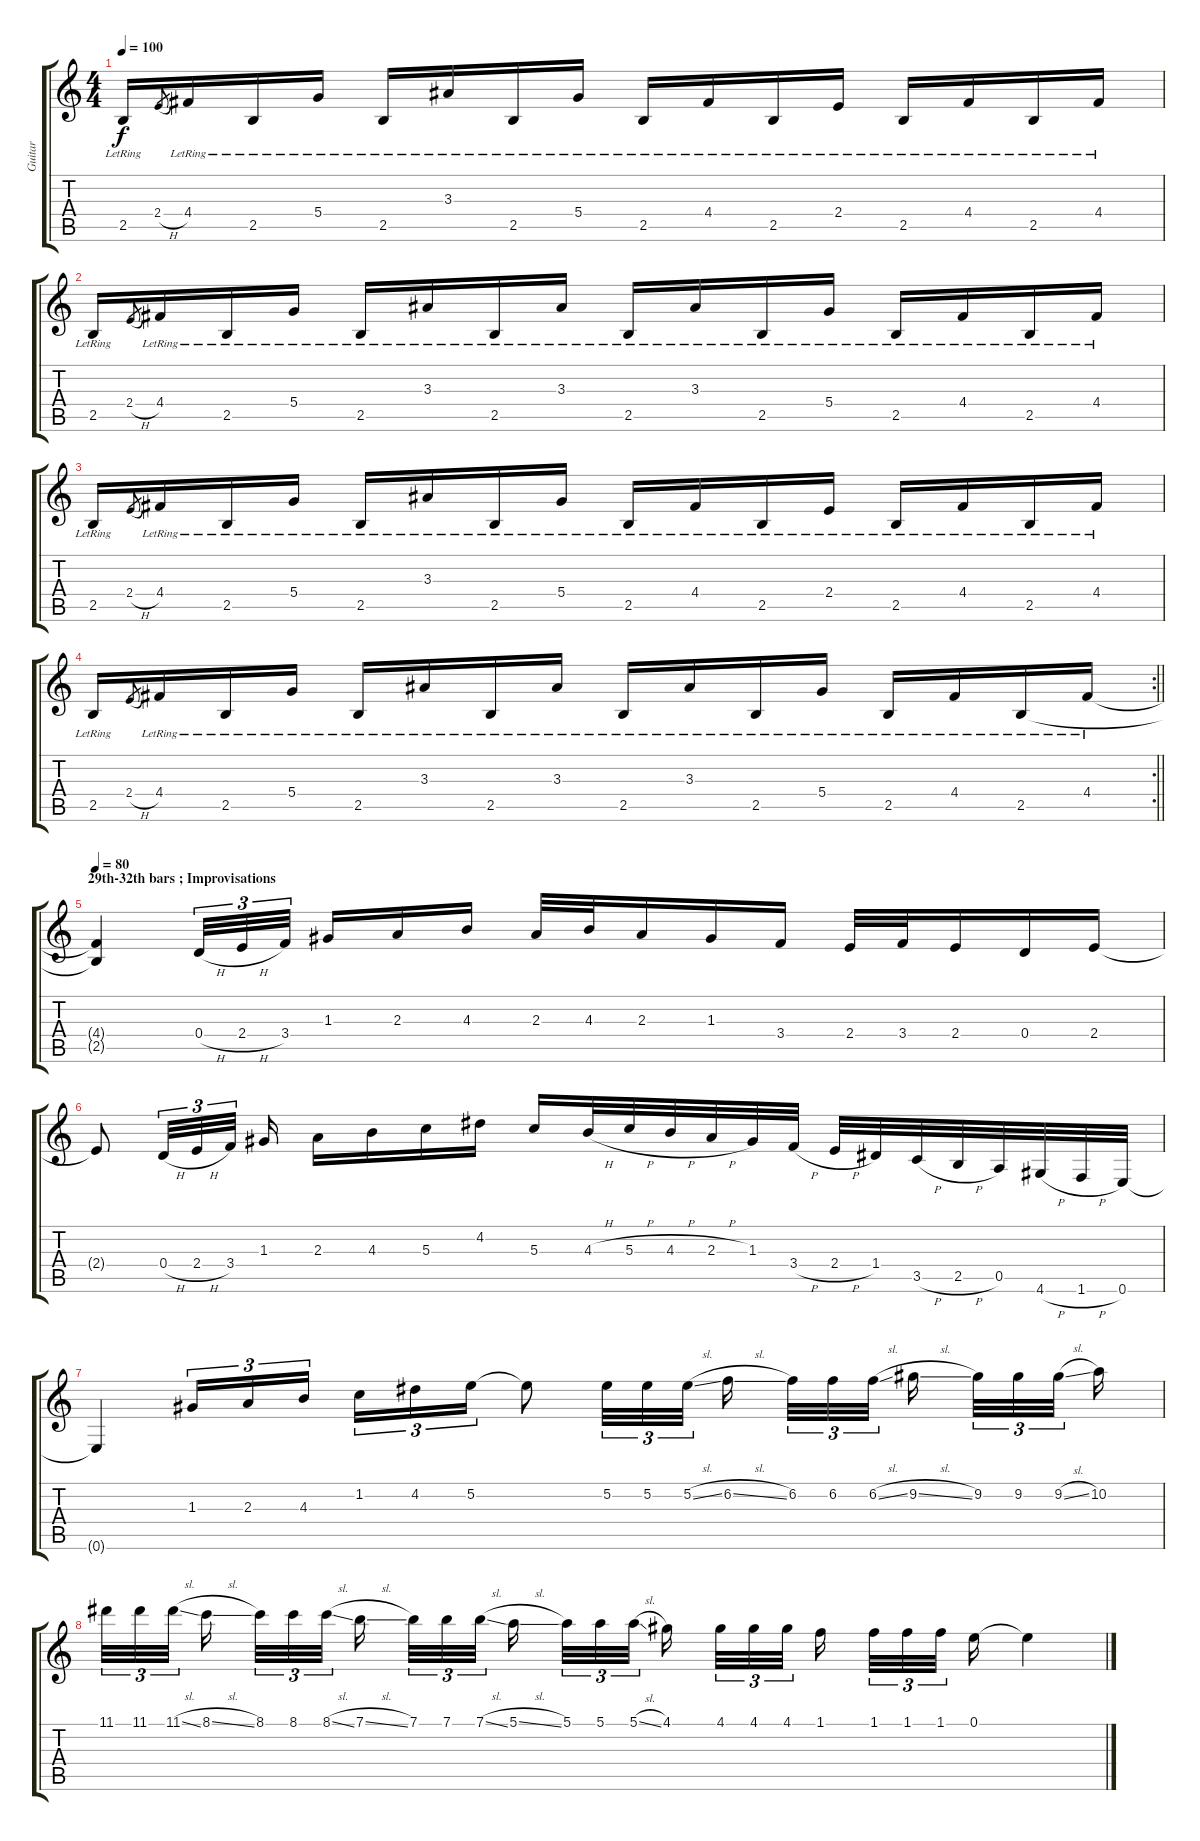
\track ("Guitar" "Guitar") {instrument acousticguitarsteel}
\staff {score tabs}
\tuning (E4 B3 G3 D3 A2 E2) {hide}
\ts (4 4)
\tempo 100
\clef g2
\ks c
2.5{lr}.16{dy f} 2.4{h}.8{gr} 4.4{lr}.16 2.5{lr}.16 5.4{lr}.16 2.5{lr}.16 3.3{lr}.16 2.5{lr}.16 5.4{lr}.16 2.5{lr}.16 4.4{lr}.16 2.5{lr}.16 2.4{lr}.16 2.5{lr}.16 4.4{lr}.16 2.5{lr}.16 4.4{lr}.16 |
2.5{lr}.16 2.4{h}.8{gr} 4.4{lr}.16 2.5{lr}.16 5.4{lr}.16 2.5{lr}.16 3.3{lr}.16 2.5{lr}.16 3.3{lr}.16 2.5{lr}.16 3.3{lr}.16 2.5{lr}.16 5.4{lr}.16 2.5{lr}.16 4.4{lr}.16 2.5{lr}.16 4.4{lr}.16 |
2.5{lr}.16 2.4{h}.8{gr} 4.4{lr}.16 2.5{lr}.16 5.4{lr}.16 2.5{lr}.16 3.3{lr}.16 2.5{lr}.16 5.4{lr}.16 2.5{lr}.16 4.4{lr}.16 2.5{lr}.16 2.4{lr}.16 2.5{lr}.16 4.4{lr}.16 2.5{lr}.16 4.4{lr}.16 |
\rc 2
\barLineRight lightlight
2.5{lr}.16 2.4{h}.8{gr} 4.4{lr}.16 2.5{lr}.16 5.4{lr}.16 2.5{lr}.16 3.3{lr}.16 2.5{lr}.16 3.3{lr}.16 2.5{lr}.16 3.3{lr}.16 2.5{lr}.16 5.4{lr}.16 2.5{lr}.16 4.4{lr}.16 2.5{lr}.16 4.4{lr}.16 |
\section ("" "29th-32th bars ; Improvisations")
\tempo 80
(4.4{t} 2.5{t}).4 0.4{h}.32{tu (3 2)} 2.4{h}.32{tu (3 2)} 3.4.32{tu (3 2) beam splitsecondary} 1.3.16 2.3.16 4.3.16 2.3.32 4.3.32 2.3.16 1.3.16 3.4.16 2.4.32 3.4.32 2.4.16 0.4.16 2.4.16 |
2.4{t}.8 0.4{h}.32{tu (3 2)} 2.4{h}.32{tu (3 2)} 3.4.32{tu (3 2) beam splitsecondary} 1.3.16 2.3.16 4.3.16 5.3.16 4.2.16 5.3.16 4.3{h}.32 5.3{h}.32 4.3{h}.32 2.3{h}.32 1.3.32 3.4{h}.32 2.4{h}.32 1.4.32 3.5{h}.32 2.5{h}.32 0.5.32 4.6{h}.32 1.6{h}.32 0.6.32 |
0.6{t}.4 1.3.16{tu (3 2)} 2.3.16{tu (3 2)} 4.3.16{tu (3 2) beam splitsecondary} 1.2.16{tu (3 2)} 4.2.16{tu (3 2)} 5.2.16{tu (3 2)} 5.2{t}.8 5.2.32{tu (3 2)} 5.2.32{tu (3 2)} 5.2{sl}.32{tu (3 2) beam splitsecondary} 6.2{sl}.16 6.2.32{tu (3 2)} 6.2.32{tu (3 2)} 6.2{sl}.32{tu (3 2) beam splitsecondary} 9.2{sl}.16{beam splitsecondary} 9.2.32{tu (3 2)} 9.2.32{tu (3 2)} 9.2{sl}.32{tu (3 2) beam splitsecondary} 10.2.16 |
11.1.32{tu (3 2)} 11.1.32{tu (3 2)} 11.1{sl}.32{tu (3 2) beam splitsecondary} 8.1{sl}.16{beam splitsecondary} 8.1.32{tu (3 2)} 8.1.32{tu (3 2)} 8.1{sl}.32{tu (3 2) beam splitsecondary} 7.1{sl}.16 7.1.32{tu (3 2)} 7.1.32{tu (3 2)} 7.1{sl}.32{tu (3 2) beam splitsecondary} 5.1{sl}.16{beam splitsecondary} 5.1.32{tu (3 2)} 5.1.32{tu (3 2)} 5.1{sl}.32{tu (3 2) beam splitsecondary} 4.1.16 4.1.32{tu (3 2)} 4.1.32{tu (3 2)} 4.1.32{tu (3 2) beam splitsecondary} 1.1.16{beam splitsecondary} 1.1.32{tu (3 2)} 1.1.32{tu (3 2)} 1.1.32{tu (3 2) beam splitsecondary} 0.1.16 0.1{t}.4
